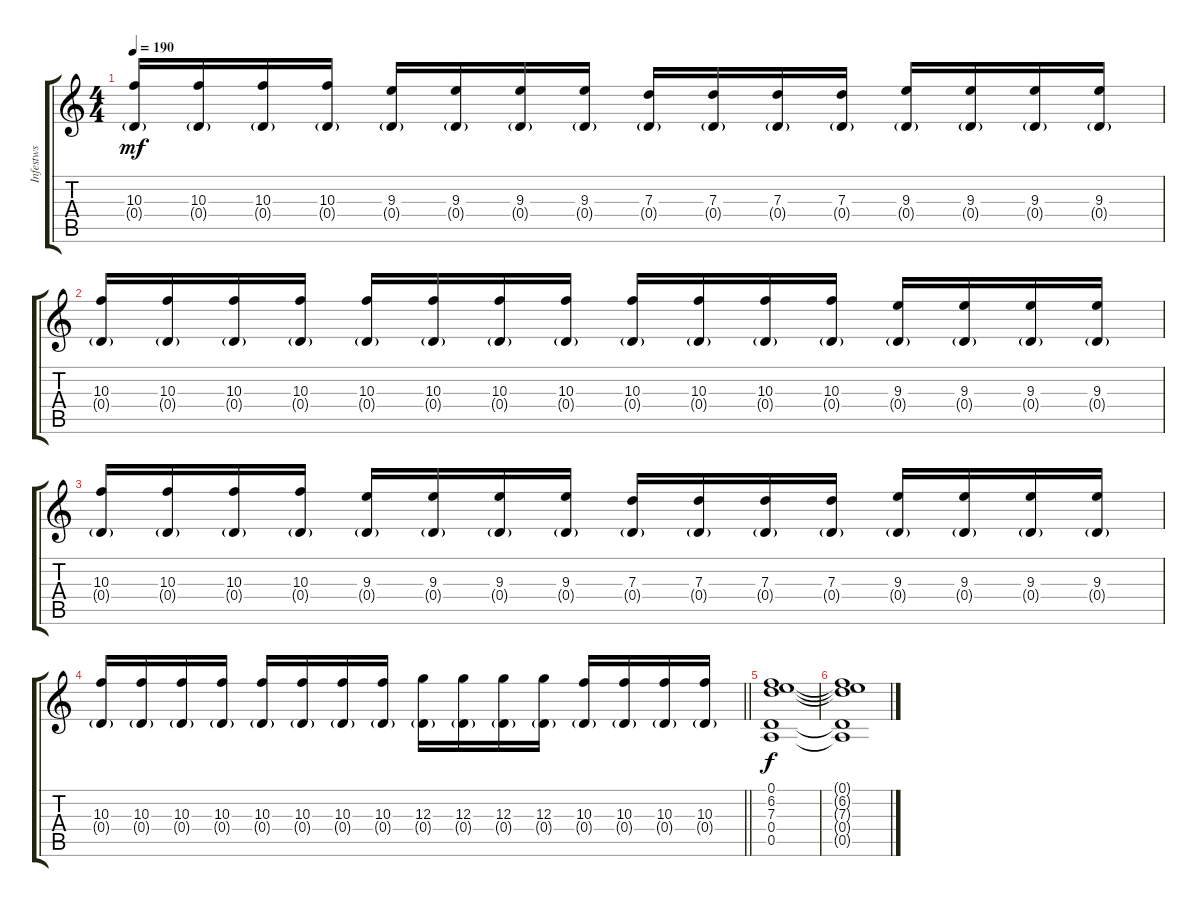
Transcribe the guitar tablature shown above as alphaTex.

\track ("Infestws" "Infestws") {instrument distortionguitar}
\staff {score tabs}
\tuning (E4 B3 G3 D3 A2 D2) {hide}
\ts (4 4)
\tempo 190
\clef g2
\ks c
(10.3 0.4{g}).16{dy mf} (10.3 0.4{g}).16 (10.3 0.4{g}).16 (10.3 0.4{g}).16 (9.3 0.4{g}).16 (9.3 0.4{g}).16 (9.3 0.4{g}).16 (9.3 0.4{g}).16 (7.3 0.4{g}).16 (7.3 0.4{g}).16 (7.3 0.4{g}).16 (7.3 0.4{g}).16 (9.3 0.4{g}).16 (9.3 0.4{g}).16 (9.3 0.4{g}).16 (9.3 0.4{g}).16 |
(10.3 0.4{g}).16 (10.3 0.4{g}).16 (10.3 0.4{g}).16 (10.3 0.4{g}).16 (10.3 0.4{g}).16 (10.3 0.4{g}).16 (10.3 0.4{g}).16 (10.3 0.4{g}).16 (10.3 0.4{g}).16 (10.3 0.4{g}).16 (10.3 0.4{g}).16 (10.3 0.4{g}).16 (9.3 0.4{g}).16 (9.3 0.4{g}).16 (9.3 0.4{g}).16 (9.3 0.4{g}).16 |
(10.3 0.4{g}).16 (10.3 0.4{g}).16 (10.3 0.4{g}).16 (10.3 0.4{g}).16 (9.3 0.4{g}).16 (9.3 0.4{g}).16 (9.3 0.4{g}).16 (9.3 0.4{g}).16 (7.3 0.4{g}).16 (7.3 0.4{g}).16 (7.3 0.4{g}).16 (7.3 0.4{g}).16 (9.3 0.4{g}).16 (9.3 0.4{g}).16 (9.3 0.4{g}).16 (9.3 0.4{g}).16 |
\barLineRight lightlight
(10.3 0.4{g}).16 (10.3 0.4{g}).16 (10.3 0.4{g}).16 (10.3 0.4{g}).16 (10.3 0.4{g}).16 (10.3 0.4{g}).16 (10.3 0.4{g}).16 (10.3 0.4{g}).16 (12.3 0.4{g}).16 (12.3 0.4{g}).16 (12.3 0.4{g}).16 (12.3 0.4{g}).16 (10.3 0.4{g}).16 (10.3 0.4{g}).16 (10.3 0.4{g}).16 (10.3 0.4{g}).16 |
(0.1 6.2 7.3 0.4 0.5).1{dy f} |
(0.1{t} 6.2{t} 7.3{t} 0.4{t} 0.5{t}).1
